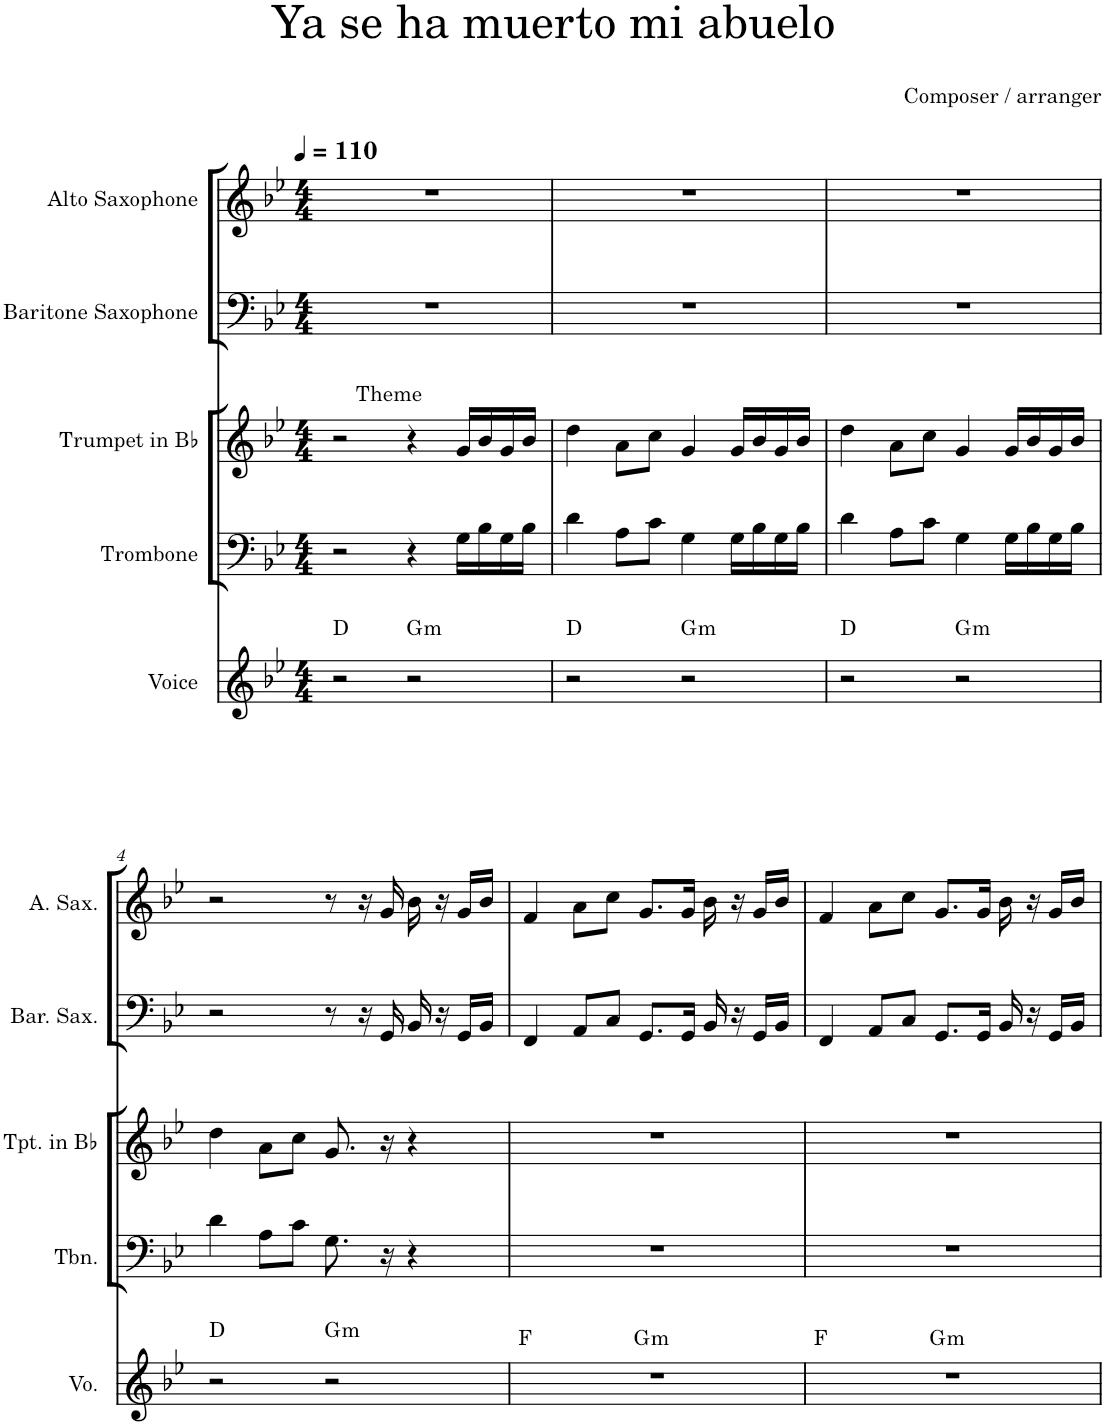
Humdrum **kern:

**kern	**harte	**kern	**kern	**kern	**kern
*part5	*part5	*part4	*part3	*part2	*part1
*staff5	*	*staff4	*staff3	*staff2	*staff1
*I"Voice	*	*I"Trombone	*I"Trumpet in Bb	*I"Baritone Saxophone	*I"Alto Saxophone
*I'Vo.	*	*I'Tbn.	*I'Tpt. in Bb	*I'Bar. Sax.	*I'A. Sax.
*clefG2	*	*clefF4	*clefG2	*clefF4	*clefG2
*	*	*	*Trd1c2	*Trd12c21	*Trd5c9
*k[b-e-]	*	*k[b-e-]	*k[b-e-]	*k[b-e-]	*k[b-e-]
*M4/4	*	*M4/4	*M4/4	*M4/4	*M4/4
*MM110	*	*MM110	*MM110	*MM110	*MM110
=1	=1	=1	=1	=1	=1
2r	D:maj	2r	2r	1r	1r
!	!LO:H:kt=m	!	!LO:TX:a:t=Theme	!	!
2r	G:min	4r	4r	.	.
.	.	16G\LL	16g/LL	.	.
.	.	16B-\	16b-/	.	.
.	.	16G\	16g/	.	.
.	.	16B-\JJ	16b-/JJ	.	.
=2	=2	=2	=2	=2	=2
2r	D:maj	4d\	4dd\	1r	1r
.	.	8A\L	8a\L	.	.
.	.	8c\J	8cc\J	.	.
!	!LO:H:kt=m	!	!	!	!
2r	G:min	4G\	4g/	.	.
.	.	16G\LL	16g/LL	.	.
.	.	16B-\	16b-/	.	.
.	.	16G\	16g/	.	.
.	.	16B-\JJ	16b-/JJ	.	.
=3	=3	=3	=3	=3	=3
2r	D:maj	4d\	4dd\	1r	1r
.	.	8A\L	8a\L	.	.
.	.	8c\J	8cc\J	.	.
!	!LO:H:kt=m	!	!	!	!
2r	G:min	4G\	4g/	.	.
.	.	16G\LL	16g/LL	.	.
.	.	16B-\	16b-/	.	.
.	.	16G\	16g/	.	.
.	.	16B-\JJ	16b-/JJ	.	.
!!LO:LB:g=z
=4	=4	=4	=4	=4	=4
2r	D:maj	4d\	4dd\	2r	2r
.	.	8A\L	8a\L	.	.
.	.	8c\J	8cc\J	.	.
!	!LO:H:kt=m	!	!	!	!
2r	G:min	8.G\	8.g/	8r	8r
.	.	.	.	16r	16r
.	.	16r	16r	16GG/	16g/
.	.	4r	4r	16BB-/	16b-\
.	.	.	.	16r	16r
.	.	.	.	16GG/LL	16g/LL
.	.	.	.	16BB-/JJ	16b-/JJ
=5	=5	=5	=5	=5	=5
*^	*	*	*	*	*
1r	2ryy	F:maj	1r	1r	4FF/	4f/
.	.	.	.	.	8AA/L	8a\L
.	.	.	.	.	8C/J	8cc\J
!	!	!LO:H:kt=m	!	!	!	!
.	2ryy	G:min	.	.	8.GG/L	8.g/L
.	.	.	.	.	16GG/Jk	16g/Jk
.	.	.	.	.	16BB-/	16b-\
.	.	.	.	.	16r	16r
.	.	.	.	.	16GG/LL	16g/LL
.	.	.	.	.	16BB-/JJ	16b-/JJ
=6	=6	=6	=6	=6	=6	=6
1r	2ryy	F:maj	1r	1r	4FF/	4f/
.	.	.	.	.	8AA/L	8a\L
.	.	.	.	.	8C/J	8cc\J
!	!	!LO:H:kt=m	!	!	!	!
.	2ryy	G:min	.	.	8.GG/L	8.g/L
.	.	.	.	.	16GG/Jk	16g/Jk
.	.	.	.	.	16BB-/	16b-\
.	.	.	.	.	16r	16r
.	.	.	.	.	16GG/LL	16g/LL
.	.	.	.	.	16BB-/JJ	16b-/JJ
*v	*v	*	*	*	*	*
=	=	=	=	=	=
*-	*-	*-	*-	*-	*-
